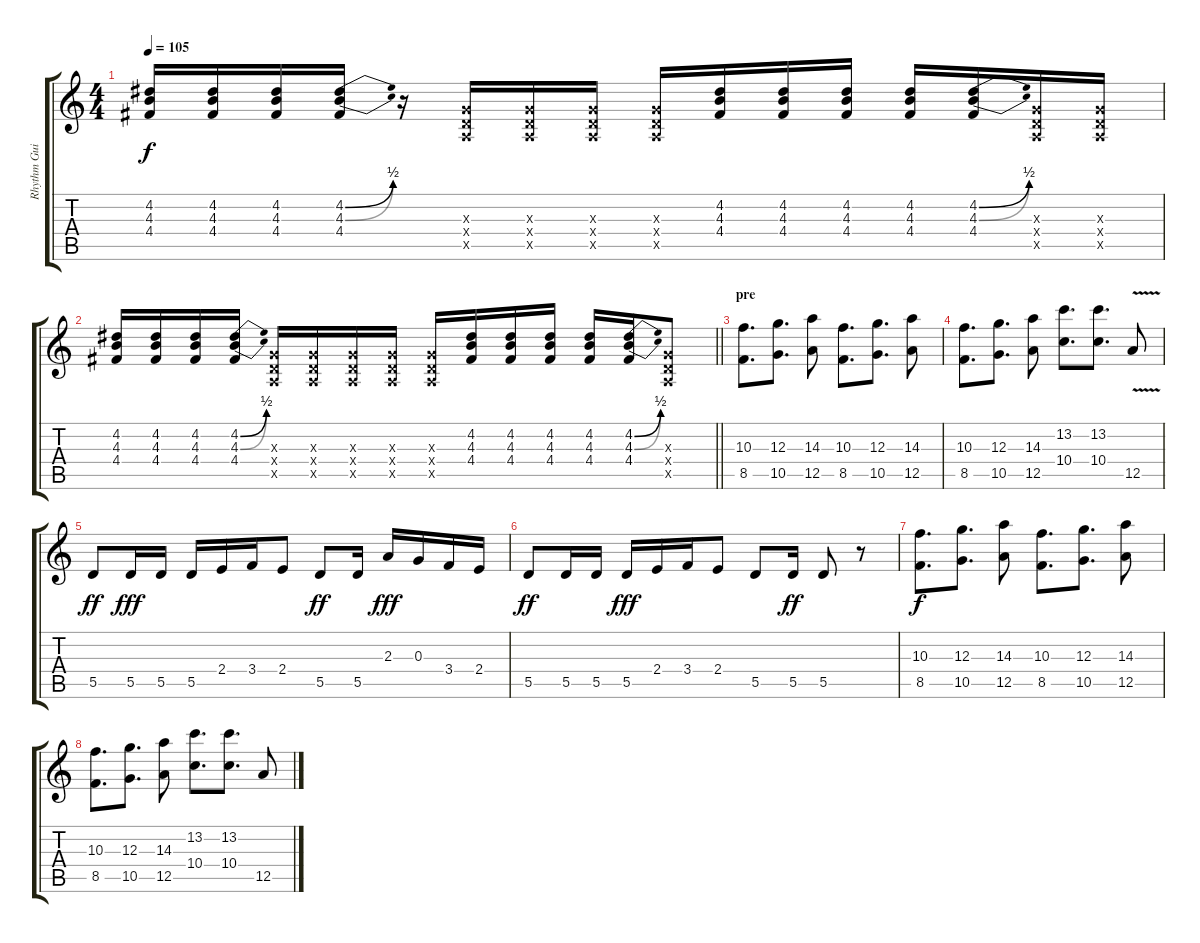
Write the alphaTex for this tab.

\track ("Rhythm Guitar" "Rhythm Gui") {instrument distortionguitar}
\staff {score tabs}
\tuning (E4 B3 G3 D3 A2 E2) {hide}
\ts (4 4)
\tempo 105
\clef g2
\ks c
(4.2 4.3 4.4).16{dy f} (4.2 4.3 4.4).16 (4.2 4.3 4.4).16 (4.2{be (bend 0 0 60 2)} 4.3{be (bend 0 0 60 2)} 4.4).16 r.16 (0.3{x} 0.4{x} 0.5{x}).16 (0.3{x} 0.4{x} 0.5{x}).16 (0.3{x} 0.4{x} 0.5{x}).16 (0.3{x} 0.4{x} 0.5{x}).16 (4.2 4.3 4.4).16 (4.2 4.3 4.4).16 (4.2 4.3 4.4).16 (4.2 4.3 4.4).16 (4.2{be (bend 0 0 60 2)} 4.3{be (bend 0 0 60 2)} 4.4).16 (0.3{x} 0.4{x} 0.5{x}).16 (0.3{x} 0.4{x} 0.5{x}).16 |
\barLineRight lightlight
(4.2 4.3 4.4).16 (4.2 4.3 4.4).16 (4.2 4.3 4.4).16 (4.2{be (bend 0 0 60 2)} 4.3{be (bend 0 0 60 2)} 4.4).16 (0.3{x} 0.4{x} 0.5{x}).16 (0.3{x} 0.4{x} 0.5{x}).16 (0.3{x} 0.4{x} 0.5{x}).16 (0.3{x} 0.4{x} 0.5{x}).16 (0.3{x} 0.4{x} 0.5{x}).16 (4.2 4.3 4.4).16 (4.2 4.3 4.4).16 (4.2 4.3 4.4).16 (4.2 4.3 4.4).16 (4.2{be (bend 0 0 60 2)} 4.3{be (bend 0 0 60 2)} 4.4).16 (0.3{x} 0.4{x} 0.5{x}).8 |
\section ("" "pre")
(10.3 8.5).8{d} (12.3 10.5).8{d} (14.3 12.5).8 (10.3 8.5).8{d} (12.3 10.5).8{d} (14.3 12.5).8 |
(10.3 8.5).8{d} (12.3 10.5).8{d} (14.3 12.5).8 (13.2 10.4).8{d} (13.2 10.4).8{d} 12.5{v}.8 |
5.5.8{dy ff instrument electricguitarclean} 5.5.16{dy fff} 5.5.16 5.5.16 2.4.16 3.4.16 2.4.8 5.5.8{dy ff} 5.5.16 2.3.16{dy fff} 0.3.16 3.4.16 2.4.16 |
5.5.8{dy ff instrument electricguitarclean} 5.5.16 5.5.16 5.5.16{dy fff} 2.4.16 3.4.16 2.4.8 5.5.8 5.5.16{dy ff} 5.5.8 r.8 |
(10.3 8.5).8{d dy f instrument distortionguitar} (12.3 10.5).8{d} (14.3 12.5).8 (10.3 8.5).8{d} (12.3 10.5).8{d} (14.3 12.5).8 |
(10.3 8.5).8{d} (12.3 10.5).8{d} (14.3 12.5).8 (13.2 10.4).8{d} (13.2 10.4).8{d} 12.5.8
